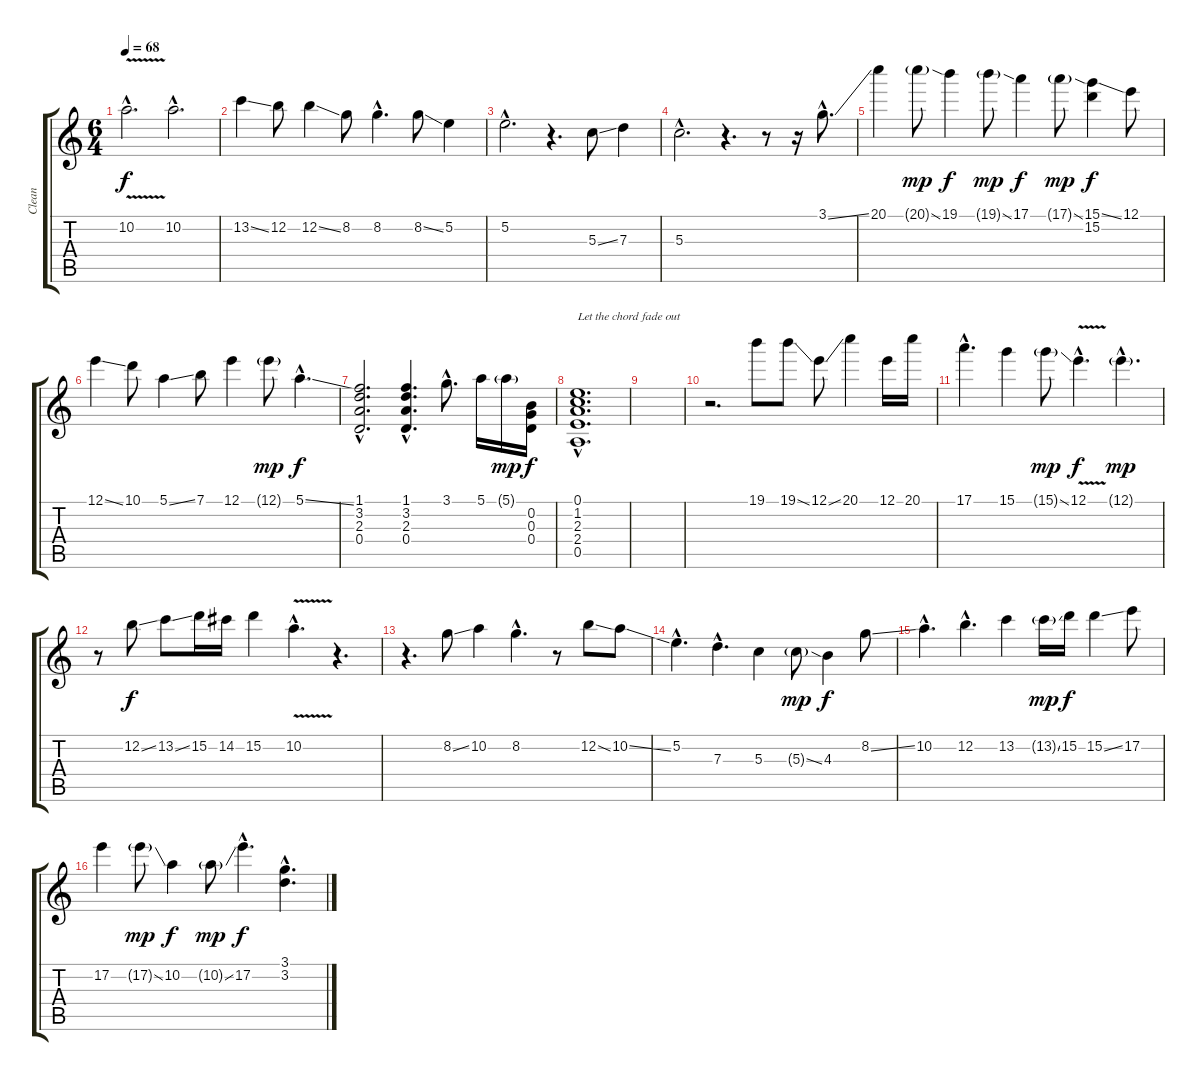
\track ("Clean" "Clean") {instrument electricguitarjazz}
\staff {score tabs}
\tuning (E4 B3 G3 D3 A2 E2) {hide}
\ts (6 4)
\tempo 68
\clef g2
\ks c
10.2{v hac}.2{d dy f instrument electricguitarjazz} 10.2{hac}.2{d} |
13.2{ss}.4 12.2.8 12.2{ss}.4 8.2.8 8.2{hac}.4{d} 8.2{ss}.8 5.2.4 |
5.2{hac}.2{d} r.4{d} 5.3{ss}.8 7.3.4 |
5.3{hac}.2{d} r.4{d} r.8 r.16 3.1{ss hac}.8{d} |
20.1.4 20.1{ss g}.8{dy mp} 19.1.4{dy f} 19.1{ss g}.8{dy mp} 17.1.4{dy f} 17.1{ss g}.8{dy mp} (15.1{ss} 15.2).4{dy f} 12.1.8 |
12.1{ss}.4 10.1.8 5.1{ss}.4 7.1.8 12.1.4 12.1{g}.8{dy mp} 5.1{ss hac}.4{d dy f} |
(1.1{hac} 3.2{hac} 2.3{hac} 0.4{hac}).2{d} (1.1{hac} 3.2{hac} 2.3{hac} 0.4{hac}).4{d} 3.1{hac}.8{d} 5.1.16 5.1{g}.16{dy mp} (0.2 0.3 0.4).16{dy f} |
(0.1{hac} 1.2{hac} 2.3{hac} 2.4{hac} 0.5{hac}).1{d txt "Let the chord fade out"} |
|
r.2{d volume 13 instrument electricguitarjazz} 19.1.8 19.1{ss}.8 12.1{ss}.8 20.1.4 12.1.16 20.1.16 |
17.1{hac}.4{d} 15.1.4 15.1{ss g}.8{dy mp} 12.1{v hac}.4{d dy f} 12.1{g hac}.4{d dy mp} |
r.8 12.2{ss}.8{dy f} 13.2{ss}.8 15.2.16 14.2.16 15.2.4 10.2{v hac}.4{d} r.4{d} |
r.4{d} 8.2{ss}.8 10.2.4 8.2{hac}.4{d} r.8 12.2{ss}.8 10.2{ss}.8 |
5.2{hac}.4{d} 7.3{hac}.4{d} 5.3.4 5.3{ss g}.8{dy mp} 4.3.4{dy f} 8.2{ss}.8 |
10.2{hac}.4{d} 12.2{hac}.4{d} 13.2.4 13.2{ss g}.16{dy mp} 15.2.16{dy f} 15.2{ss}.4 17.2.8 |
17.2.4 17.2{ss g}.8{dy mp} 10.2.4{dy f} 10.2{ss g}.8{dy mp} 17.2{hac}.4{d dy f} (3.1{hac} 3.2{hac}).4{d}
